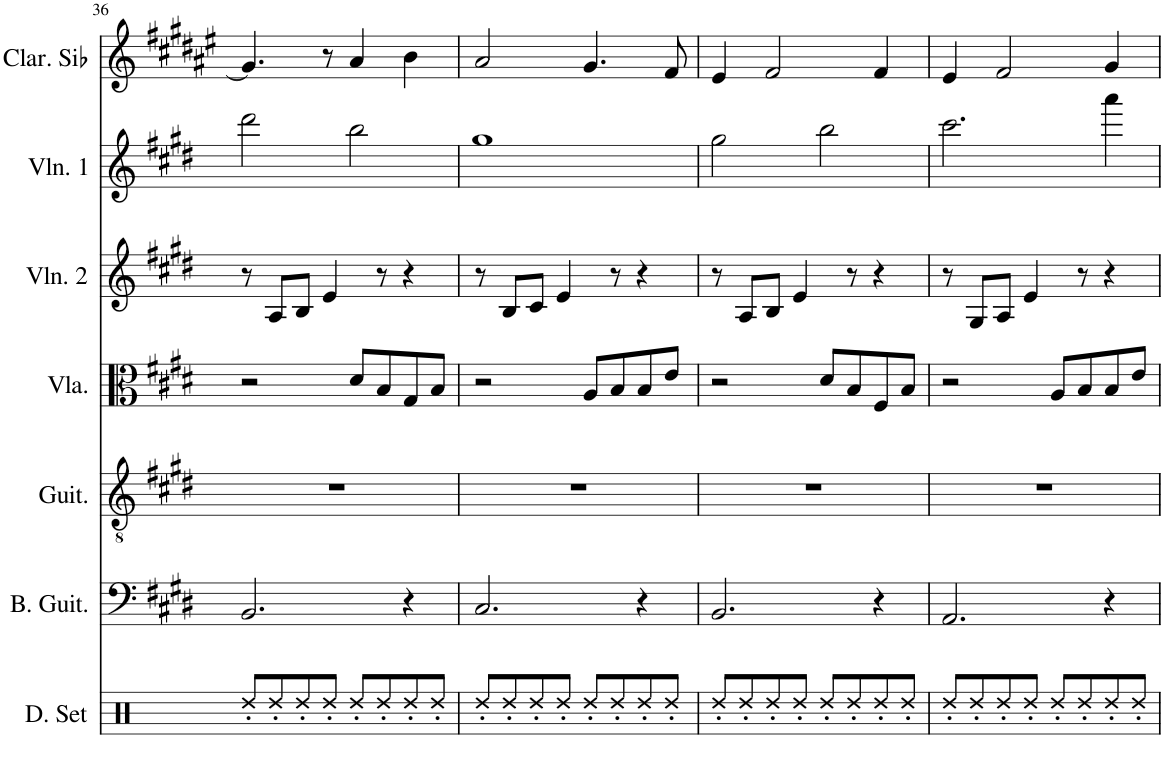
**kern	**kern	**kern	**kern	**kern	**kern	**kern
*part7	*part6	*part5	*part4	*part3	*part2	*part1
*staff7	*staff6	*staff5	*staff4	*staff3	*staff2	*staff1
*I"Drumset	*I"Bass Guitar	*I"Acoustic Guitar	*I"Viola	*I"Violin 2	*I"Violin 1	*I"Clarinette en Sib
*I'D. Set	*I'B. Guit.	*I'Guit.	*I'Vla.	*I'Vln. 2	*I'Vln. 1	*I'Clar. Sib
!!LO:PB:g=z
*clefX	*clefF4	*clefGv2	*clefC3	*clefG2	*clefG2	*clefG2
*	*Trd7c12	*	*	*	*	*Trd1c2
*k[]	*k[f#c#g#d#]	*k[f#c#g#d#]	*k[f#c#g#d#]	*k[f#c#g#d#]	*k[f#c#g#d#]	*k[f#c#g#d#a#e#]
*M4/4	*M4/4	*M4/4	*M4/4	*M4/4	*M4/4	*M4/4
=36	=36	=36	=36	=36	=36	=36
8Rdd'/L	2.BB/	1r	2r	8r	2ddd#\	4.g#/]
8Rdd'/	.	.	.	8A/L	.	.
8Rdd'/	.	.	.	8B/J	.	.
8Rdd'/J	.	.	.	4e/	.	8r
8Rdd'/L	.	.	8d#/L	.	2bb\	4a#/
8Rdd'/	.	.	8B/	8r	.	.
8Rdd'/	4r	.	8G#/	4r	.	4b\
8Rdd'/J	.	.	8B/J	.	.	.
=37	=37	=37	=37	=37	=37	=37
8Rdd'/L	2.C#/	1r	2r	8r	1gg#	2a#/
8Rdd'/	.	.	.	8B/L	.	.
8Rdd'/	.	.	.	8c#/J	.	.
8Rdd'/J	.	.	.	4e/	.	.
8Rdd'/L	.	.	8A/L	.	.	4.g#/
8Rdd'/	.	.	8B/	8r	.	.
8Rdd'/	4r	.	8B/	4r	.	.
8Rdd'/J	.	.	8e/J	.	.	8f#/
=38	=38	=38	=38	=38	=38	=38
8Rdd'/L	2.BB/	1r	2r	8r	2gg#\	4e#/
8Rdd'/	.	.	.	8A/L	.	.
8Rdd'/	.	.	.	8B/J	.	2f#/
8Rdd'/J	.	.	.	4e/	.	.
8Rdd'/L	.	.	8d#/L	.	2bb\	.
8Rdd'/	.	.	8B/	8r	.	.
8Rdd'/	4r	.	8F#/	4r	.	4f#/
8Rdd'/J	.	.	8B/J	.	.	.
=39	=39	=39	=39	=39	=39	=39
8Rdd'/L	2.AA/	1r	2r	8r	2.ccc#\	4e#/
8Rdd'/	.	.	.	8G#/L	.	.
8Rdd'/	.	.	.	8A/J	.	2f#/
8Rdd'/J	.	.	.	4e/	.	.
8Rdd'/L	.	.	8A/L	.	.	.
8Rdd'/	.	.	8B/	8r	.	.
8Rdd'/	4r	.	8B/	4r	4aaa\	4g#/
8Rdd'/J	.	.	8e/J	.	.	.
=	=	=	=	=	=	=
*-	*-	*-	*-	*-	*-	*-
